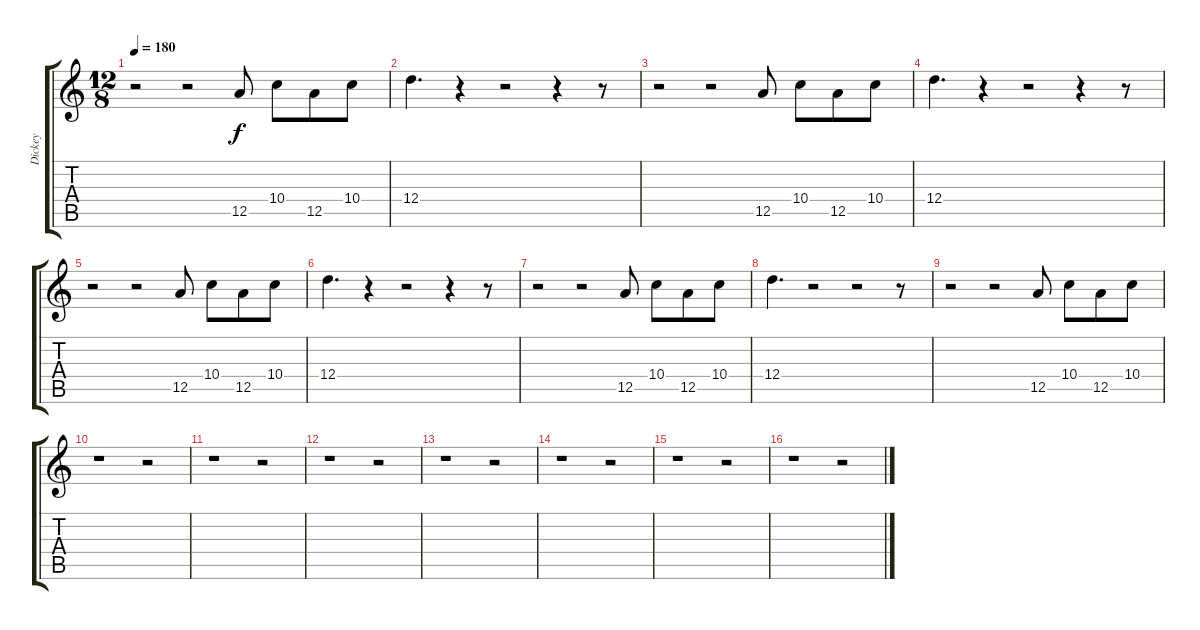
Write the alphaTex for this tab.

\track ("Dickey" "Dickey") {instrument overdrivenguitar}
\staff {score tabs}
\tuning (E4 B3 G3 D3 A2 E2) {hide}
\ts (12 8)
\tempo 180
\clef g2
\ks c
r.2{dy f instrument overdrivenguitar} r.2 12.5.8 10.4.8 12.5.8 10.4.8 |
12.4.4{d} r.4 r.2 r.4 r.8 |
r.2 r.2 12.5.8 10.4.8 12.5.8 10.4.8 |
12.4.4{d} r.4 r.2 r.4 r.8 |
r.2 r.2 12.5.8 10.4.8 12.5.8 10.4.8 |
12.4.4{d} r.4 r.2 r.4 r.8 |
r.2 r.2 12.5.8 10.4.8 12.5.8 10.4.8 |
12.4.4{d} r.2 r.2 r.8 |
r.2 r.2 12.5.8 10.4.8 12.5.8 10.4.8 |
r.1 r.2 |
r.1 r.2 |
r.1 r.2 |
r.1 r.2 |
r.1 r.2 |
r.1 r.2 |
r.1 r.2
